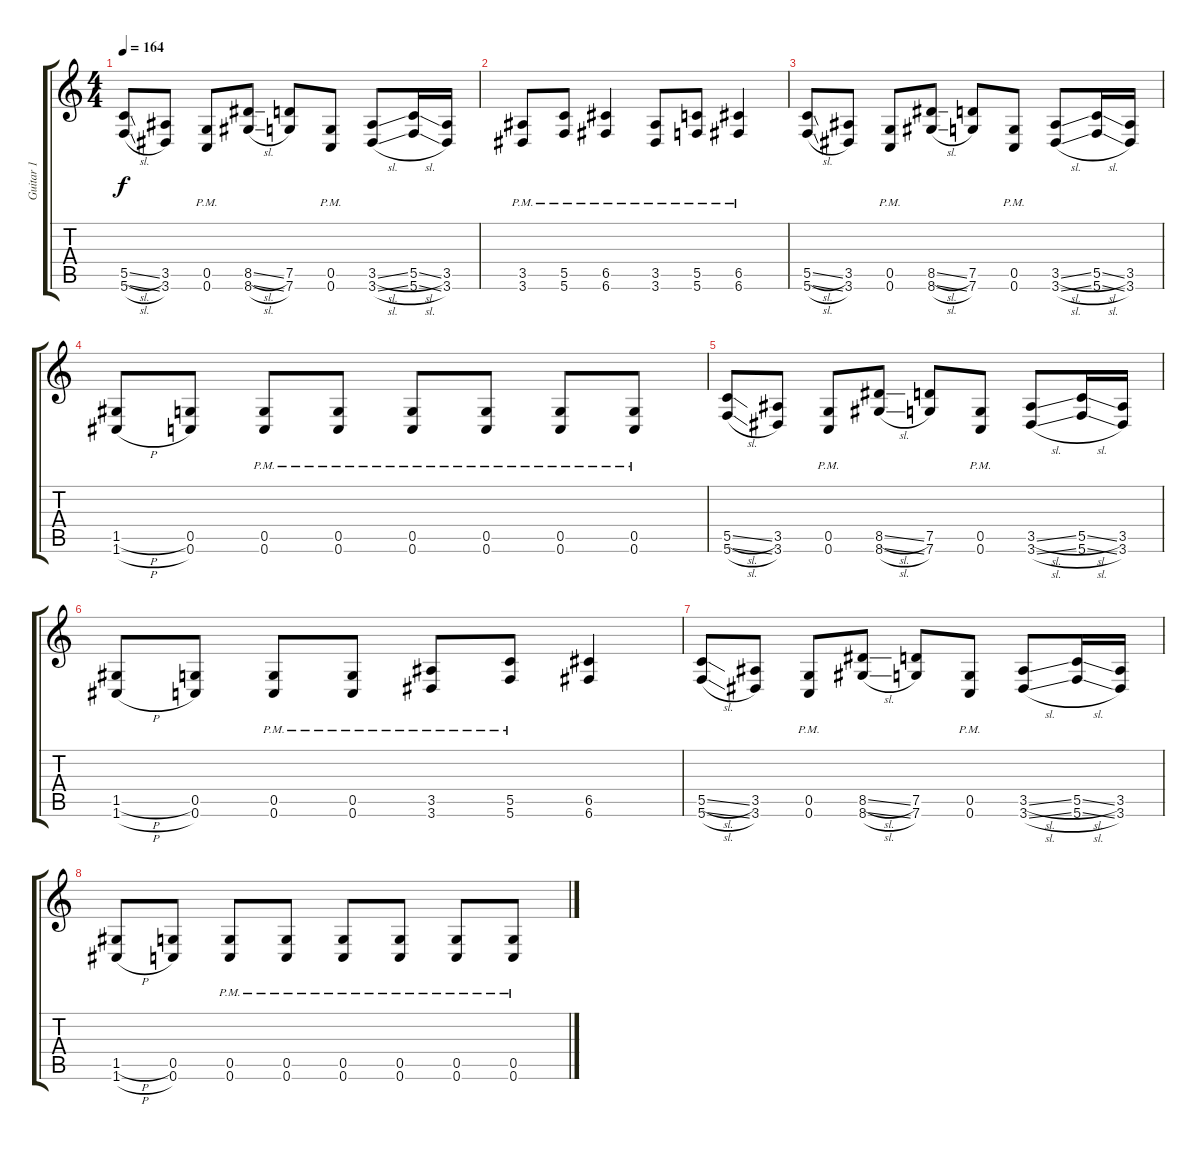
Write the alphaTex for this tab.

\track ("Guitar 1" "Guitar 1") {instrument distortionguitar}
\staff {score tabs}
\tuning (D4 A3 F3 C3 G2 C2) {hide}
\ts (4 4)
\tempo 164
\clef g2
\ks c
(5.5{sl} 5.6{sl}).8{dy f} (3.5 3.6).8 (0.5{pm} 0.6{pm}).8 (8.5{sl} 8.6{sl}).8 (7.5 7.6).8 (0.5{pm} 0.6{pm}).8 (3.5{sl} 3.6{sl}).8 (5.5{sl} 5.6{sl}).16 (3.5 3.6).16 |
(3.5{pm} 3.6{pm}).8 (5.5{pm} 5.6{pm}).8 (6.5{pm} 6.6{pm}).4 (3.5{pm} 3.6{pm}).8 (5.5{pm} 5.6{pm}).8 (6.5{pm} 6.6{pm}).4 |
(5.5{sl} 5.6{sl}).8 (3.5 3.6).8 (0.5{pm} 0.6{pm}).8 (8.5{sl} 8.6{sl}).8 (7.5 7.6).8 (0.5{pm} 0.6{pm}).8 (3.5{sl} 3.6{sl}).8 (5.5{sl} 5.6{sl}).16 (3.5 3.6).16 |
(1.5{h} 1.6{h}).8 (0.5 0.6).8 (0.5{pm} 0.6{pm}).8 (0.5{pm} 0.6{pm}).8 (0.5{pm} 0.6{pm}).8 (0.5{pm} 0.6{pm}).8 (0.5{pm} 0.6{pm}).8 (0.5{pm} 0.6{pm}).8 |
(5.5{sl} 5.6{sl}).8 (3.5 3.6).8 (0.5{pm} 0.6{pm}).8 (8.5{sl} 8.6{sl}).8 (7.5 7.6).8 (0.5{pm} 0.6{pm}).8 (3.5{sl} 3.6{sl}).8 (5.5{sl} 5.6{sl}).16 (3.5 3.6).16 |
(1.5{h} 1.6{h}).8 (0.5 0.6).8 (0.5{pm} 0.6{pm}).8 (0.5{pm} 0.6{pm}).8 (3.5{pm} 3.6{pm}).8 (5.5{pm} 5.6{pm}).8 (6.5 6.6).4 |
(5.5{sl} 5.6{sl}).8 (3.5 3.6).8 (0.5{pm} 0.6{pm}).8 (8.5{sl} 8.6{sl}).8 (7.5 7.6).8 (0.5{pm} 0.6{pm}).8 (3.5{sl} 3.6{sl}).8 (5.5{sl} 5.6{sl}).16 (3.5 3.6).16 |
(1.5{h} 1.6{h}).8 (0.5 0.6).8 (0.5{pm} 0.6{pm}).8 (0.5{pm} 0.6{pm}).8 (0.5{pm} 0.6{pm}).8 (0.5{pm} 0.6{pm}).8 (0.5{pm} 0.6{pm}).8 (0.5{pm} 0.6{pm}).8
